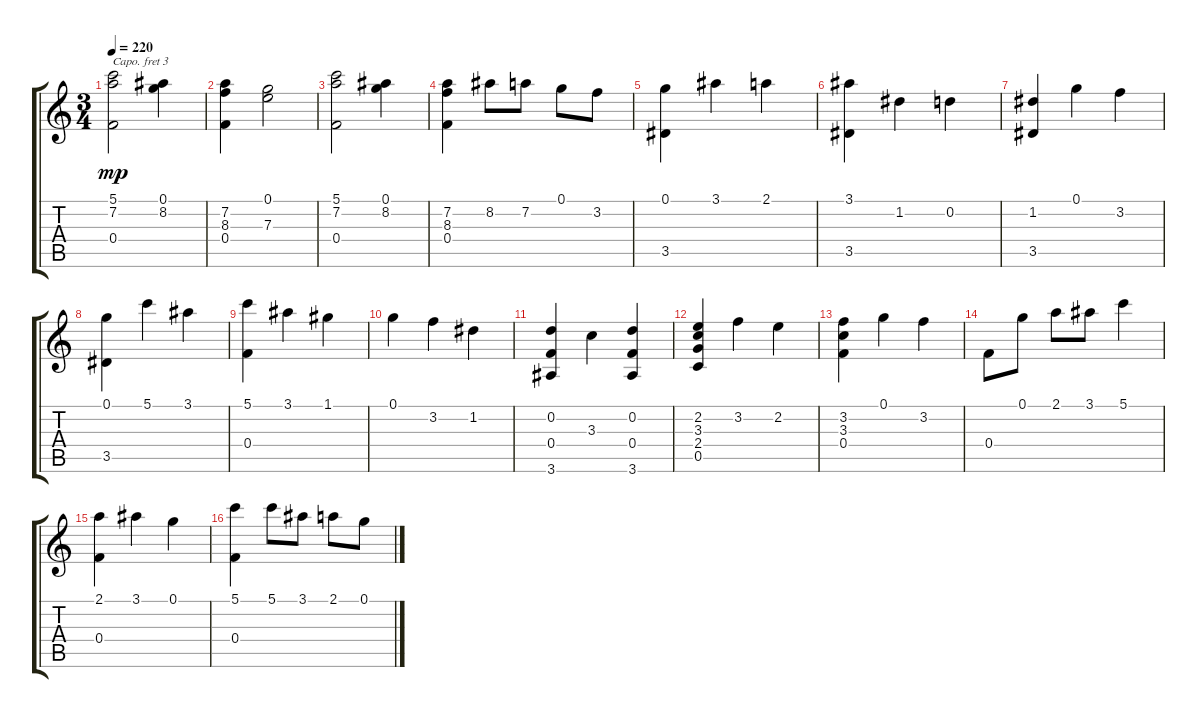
\track "" {instrument acousticguitarsteel}
\staff {score tabs}
\capo 3
\tuning (E4 B3 Gb3 D3 A2 E2) {hide}
\ts (3 4)
\tempo 220
\clef g2
\ks c
(5.1 7.2 0.4).2{dy mp} (0.1 8.2).4 |
(7.2 8.3 0.4).4 (0.1 7.3).2 |
(5.1 7.2 0.4).2 (0.1 8.2).4 |
(7.2 8.3 0.4).4 8.2.8 7.2.8 0.1.8 3.2.8 |
(0.1 3.5).4 3.1.4 2.1.4 |
(3.1 3.5).4 1.2.4 0.2.4 |
(1.2 3.5).4 0.1.4 3.2.4 |
(0.1 3.5).4 5.1.4 3.1.4 |
(5.1 0.4).4 3.1.4 1.1.4 |
0.1.4 3.2.4 1.2.4 |
(0.2 0.4 3.6).4 3.3.4 (0.2 0.4 3.6).4 |
(2.2 3.3 2.4 0.5).4 3.2.4 2.2.4 |
(3.2 3.3 0.4).4 0.1.4 3.2.4 |
0.4.8 0.1.8 2.1.8 3.1.8 5.1.4 |
(2.1 0.4).4 3.1.4 0.1.4 |
(5.1 0.4).4 5.1.8 3.1.8 2.1.8 0.1.8
